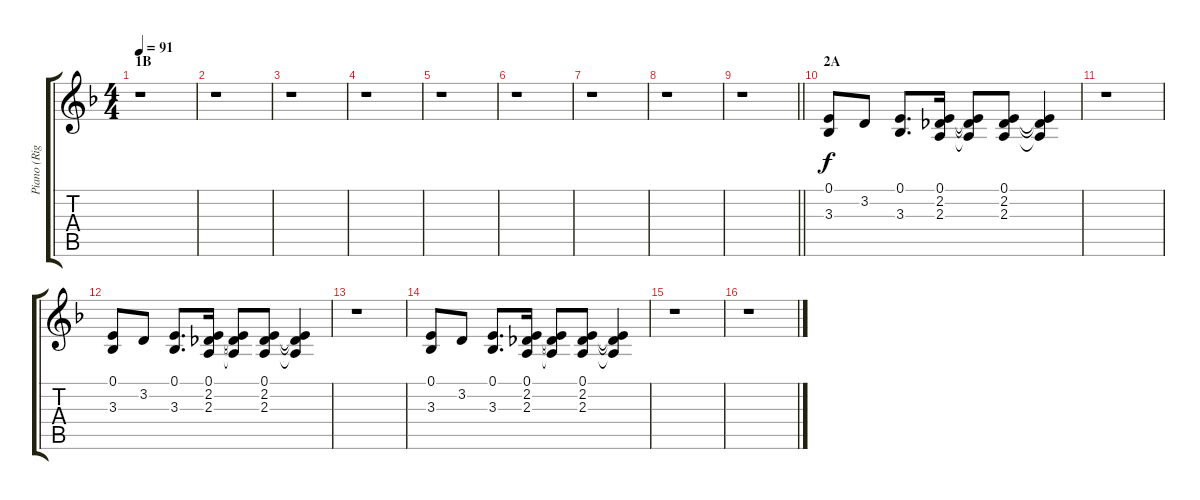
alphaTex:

\track ("Piano (Right Hand)" "Piano (Rig") {instrument acousticgrandpiano}
\staff {score tabs}
\tuning (E4 B3 G3 D3 A2 E2) {hide}
\ts (4 4)
\section ("" "1B")
\tempo 91
\clef g2
\ks f
r.1{dy f} |
r.1 |
r.1 |
r.1 |
r.1 |
r.1 |
r.1 |
r.1 |
\barLineRight lightlight
r.1 |
\section ("" "2A")
(0.1 3.3).8 3.2.8 (0.1 3.3).8{d} (0.1 2.2 2.3).16 (0.1{t} 2.2{t} 2.3{t}).8 (0.1 2.2 2.3).8 (0.1{t} 2.2{t} 2.3{t}).4 |
r.1 |
(0.1 3.3).8 3.2.8 (0.1 3.3).8{d} (0.1 2.2 2.3).16 (0.1{t} 2.2{t} 2.3{t}).8 (0.1 2.2 2.3).8 (0.1{t} 2.2{t} 2.3{t}).4 |
r.1 |
(0.1 3.3).8 3.2.8 (0.1 3.3).8{d} (0.1 2.2 2.3).16 (0.1{t} 2.2{t} 2.3{t}).8 (0.1 2.2 2.3).8 (0.1{t} 2.2{t} 2.3{t}).4 |
r.1 |
r.1
